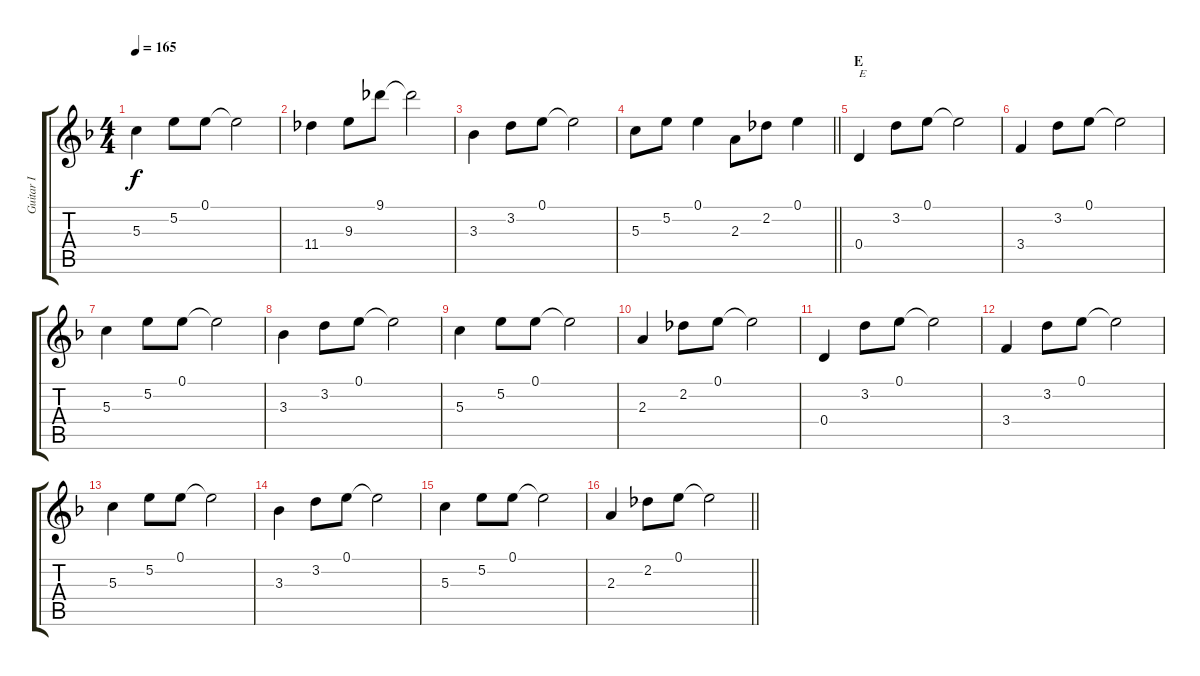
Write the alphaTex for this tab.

\track ("Guitar I" "Guitar I") {instrument overdrivenguitar}
\staff {score tabs}
\tuning (E4 B3 G3 D3 A2 E2) {hide}
\ts (4 4)
\tempo 165
\clef g2
\ks f
5.3.4{dy f} 5.2.8 0.1.8 0.1{t}.2 |
11.4.4 9.3.8 9.1.8 9.1{t}.2 |
3.3.4 3.2.8 0.1.8 0.1{t}.2 |
\barLineRight lightlight
5.3.8 5.2.8 0.1.4 2.3.8 2.2.8 0.1.4 |
\section ("" "E")
0.4.4{txt "E"} 3.2.8 0.1.8 0.1{t}.2 |
3.4.4 3.2.8 0.1.8 0.1{t}.2 |
5.3.4 5.2.8 0.1.8 0.1{t}.2 |
3.3.4 3.2.8 0.1.8 0.1{t}.2 |
5.3.4 5.2.8 0.1.8 0.1{t}.2 |
2.3.4 2.2.8 0.1.8 0.1{t}.2 |
0.4.4 3.2.8 0.1.8 0.1{t}.2 |
3.4.4 3.2.8 0.1.8 0.1{t}.2 |
5.3.4 5.2.8 0.1.8 0.1{t}.2 |
3.3.4 3.2.8 0.1.8 0.1{t}.2 |
5.3.4 5.2.8 0.1.8 0.1{t}.2 |
\barLineRight lightlight
2.3.4 2.2.8 0.1.8 0.1{t}.2
